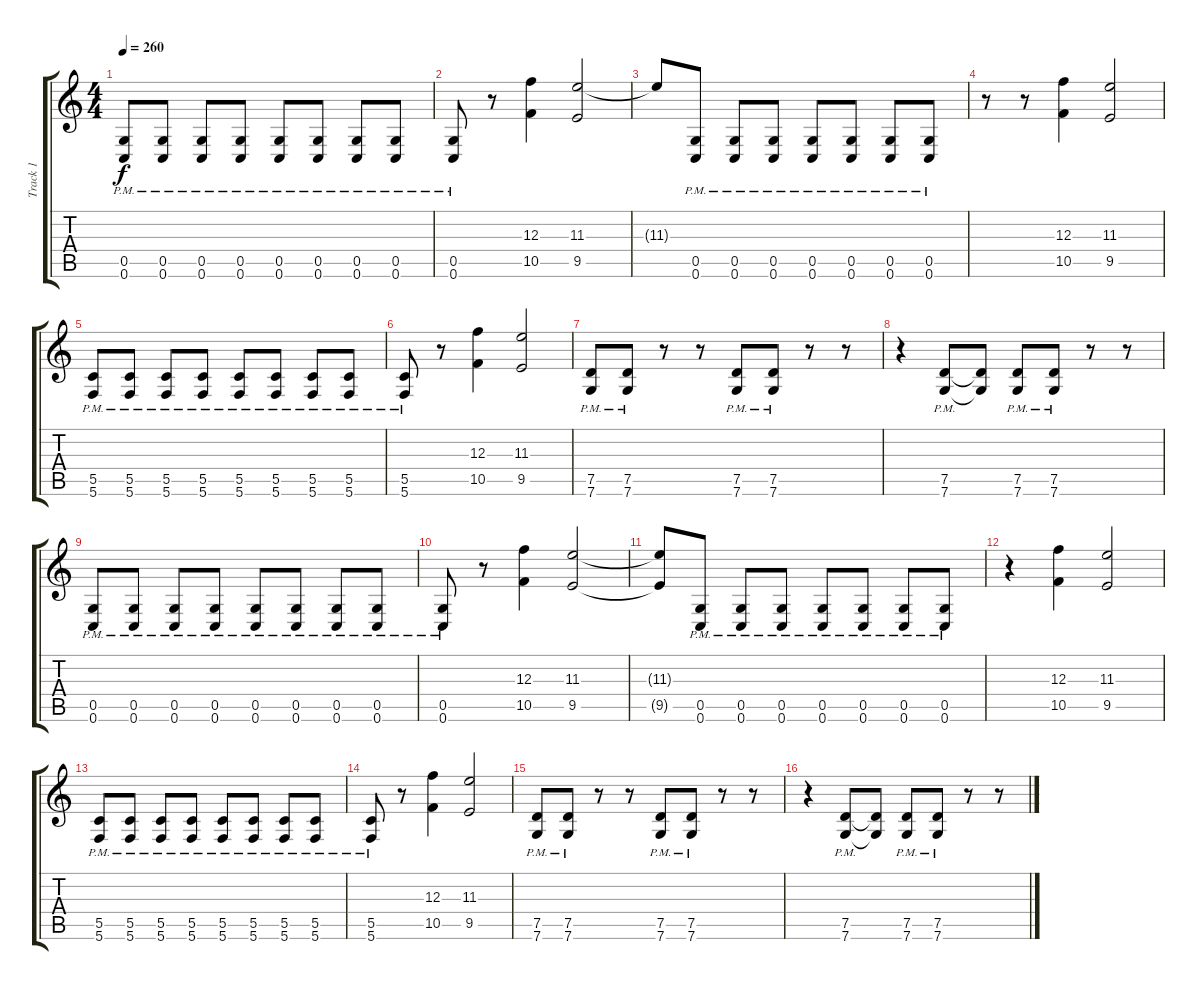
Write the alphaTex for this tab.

\track ("Track 1" "Track 1") {instrument distortionguitar}
\staff {score tabs}
\tuning (D4 A3 F3 C3 G2 C2) {hide}
\ts (4 4)
\tempo 260
\clef g2
\ks c
(0.5{pm} 0.6{pm}).8{dy f} (0.5{pm} 0.6{pm}).8 (0.5{pm} 0.6{pm}).8 (0.5{pm} 0.6{pm}).8 (0.5{pm} 0.6{pm}).8 (0.5{pm} 0.6{pm}).8 (0.5{pm} 0.6{pm}).8 (0.5{pm} 0.6{pm}).8 |
(0.5{pm} 0.6{pm}).8 r.8 (12.3 10.5).4 (11.3 9.5).2 |
11.3{t}.8 (0.5{pm} 0.6{pm}).8 (0.5{pm} 0.6{pm}).8 (0.5{pm} 0.6{pm}).8 (0.5{pm} 0.6{pm}).8 (0.5{pm} 0.6{pm}).8 (0.5{pm} 0.6{pm}).8 (0.5{pm} 0.6{pm}).8 |
r.8 r.8 (12.3 10.5).4 (11.3 9.5).2 |
(5.5{pm} 5.6{pm}).8 (5.5{pm} 5.6{pm}).8 (5.5{pm} 5.6{pm}).8 (5.5{pm} 5.6{pm}).8 (5.5{pm} 5.6{pm}).8 (5.5{pm} 5.6{pm}).8 (5.5{pm} 5.6{pm}).8 (5.5{pm} 5.6{pm}).8 |
(5.5{pm} 5.6{pm}).8 r.8 (12.3 10.5).4 (11.3 9.5).2 |
(7.5{pm} 7.6{pm}).8 (7.5{pm} 7.6{pm}).8 r.8 r.8 (7.5{pm} 7.6{pm}).8 (7.5{pm} 7.6{pm}).8 r.8 r.8 |
r.4 (7.5{pm} 7.6{pm}).8 (7.5{t} 7.6{t}).8 (7.5{pm} 7.6{pm}).8 (7.5{pm} 7.6{pm}).8 r.8 r.8 |
(0.5{pm} 0.6{pm}).8 (0.5{pm} 0.6{pm}).8 (0.5{pm} 0.6{pm}).8 (0.5{pm} 0.6{pm}).8 (0.5{pm} 0.6{pm}).8 (0.5{pm} 0.6{pm}).8 (0.5{pm} 0.6{pm}).8 (0.5{pm} 0.6{pm}).8 |
(0.5{pm} 0.6{pm}).8 r.8 (12.3 10.5).4 (11.3 9.5).2 |
(11.3{t} 9.5{t}).8 (0.5{pm} 0.6{pm}).8 (0.5{pm} 0.6{pm}).8 (0.5{pm} 0.6{pm}).8 (0.5{pm} 0.6{pm}).8 (0.5{pm} 0.6{pm}).8 (0.5{pm} 0.6{pm}).8 (0.5{pm} 0.6{pm}).8 |
r.4 (12.3 10.5).4 (11.3 9.5).2 |
(5.5{pm} 5.6{pm}).8 (5.5{pm} 5.6{pm}).8 (5.5{pm} 5.6{pm}).8 (5.5{pm} 5.6{pm}).8 (5.5{pm} 5.6{pm}).8 (5.5{pm} 5.6{pm}).8 (5.5{pm} 5.6{pm}).8 (5.5{pm} 5.6{pm}).8 |
(5.5{pm} 5.6{pm}).8 r.8 (12.3 10.5).4 (11.3 9.5).2 |
(7.5{pm} 7.6{pm}).8 (7.5{pm} 7.6{pm}).8 r.8 r.8 (7.5{pm} 7.6{pm}).8 (7.5{pm} 7.6{pm}).8 r.8 r.8 |
r.4 (7.5{pm} 7.6{pm}).8 (7.5{t} 7.6{t}).8 (7.5{pm} 7.6{pm}).8 (7.5{pm} 7.6{pm}).8 r.8 r.8
